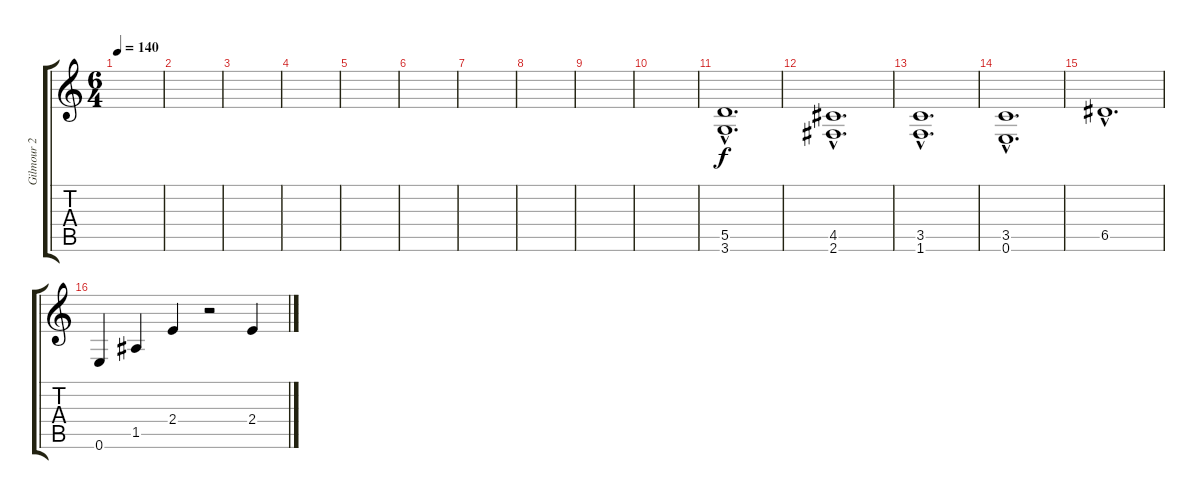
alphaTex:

\track ("Gilmour 2" "Gilmour 2") {instrument electricguitarclean}
\staff {score tabs}
\tuning (E4 B3 G3 D3 A2 E2) {hide}
\ts (6 4)
\tempo 140
\clef g2
\ks c
|
|
|
|
|
|
|
|
|
|
(5.5{hac} 3.6{hac}).1{d} |
(4.5{hac} 2.6{hac}).1{d} |
(3.5{hac} 1.6{hac}).1{d} |
(3.5{hac} 0.6{hac}).1{d} |
6.5{hac}.1{d} |
0.6.4 1.5.4 2.4.4 r.2 2.4.4
